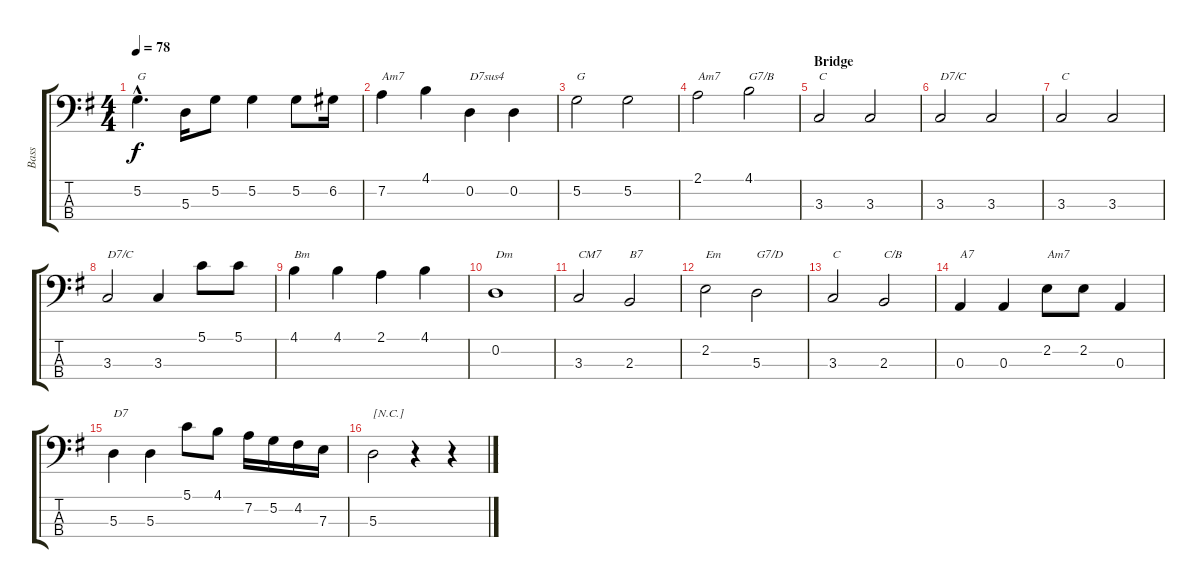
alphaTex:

\track ("Bass" "Bass") {instrument electricbassfinger}
\staff {score tabs}
\tuning (G2 D2 A1 E1) {hide}
\ts (4 4)
\tempo 78
\clef f4
\ks g
5.2{hac}.4{d txt "G" dy f} 5.3.16 5.2.8 5.2.4 5.2.8 6.2.16 |
7.2.4{txt "Am7"} 4.1.4 0.2.4{txt "D7sus4"} 0.2.4 |
5.2.2{txt "G"} 5.2.2 |
2.1.2{txt "Am7"} 4.1.2{txt "G7/B"} |
\section ("" "Bridge")
3.3.2{txt "C"} 3.3.2 |
3.3.2{txt "D7/C"} 3.3.2 |
3.3.2{txt "C"} 3.3.2 |
3.3.2{txt "D7/C"} 3.3.4 5.1.8 5.1.8 |
4.1.4{txt "Bm"} 4.1.4 2.1.4 4.1.4 |
0.2.1{txt "Dm"} |
3.3.2{txt "CM7"} 2.3.2{txt "B7"} |
2.2.2{txt "Em"} 5.3.2{txt "G7/D"} |
3.3.2{txt "C"} 2.3.2{txt "C/B"} |
0.3.4{txt "A7"} 0.3.4 2.2.8{txt "Am7"} 2.2.8 0.3.4 |
5.3.4{txt "D7"} 5.3.4 5.1.8 4.1.8 7.2.16 5.2.16 4.2.16 7.3.16 |
5.3.2{txt "[N.C.]"} r.4 r.4
